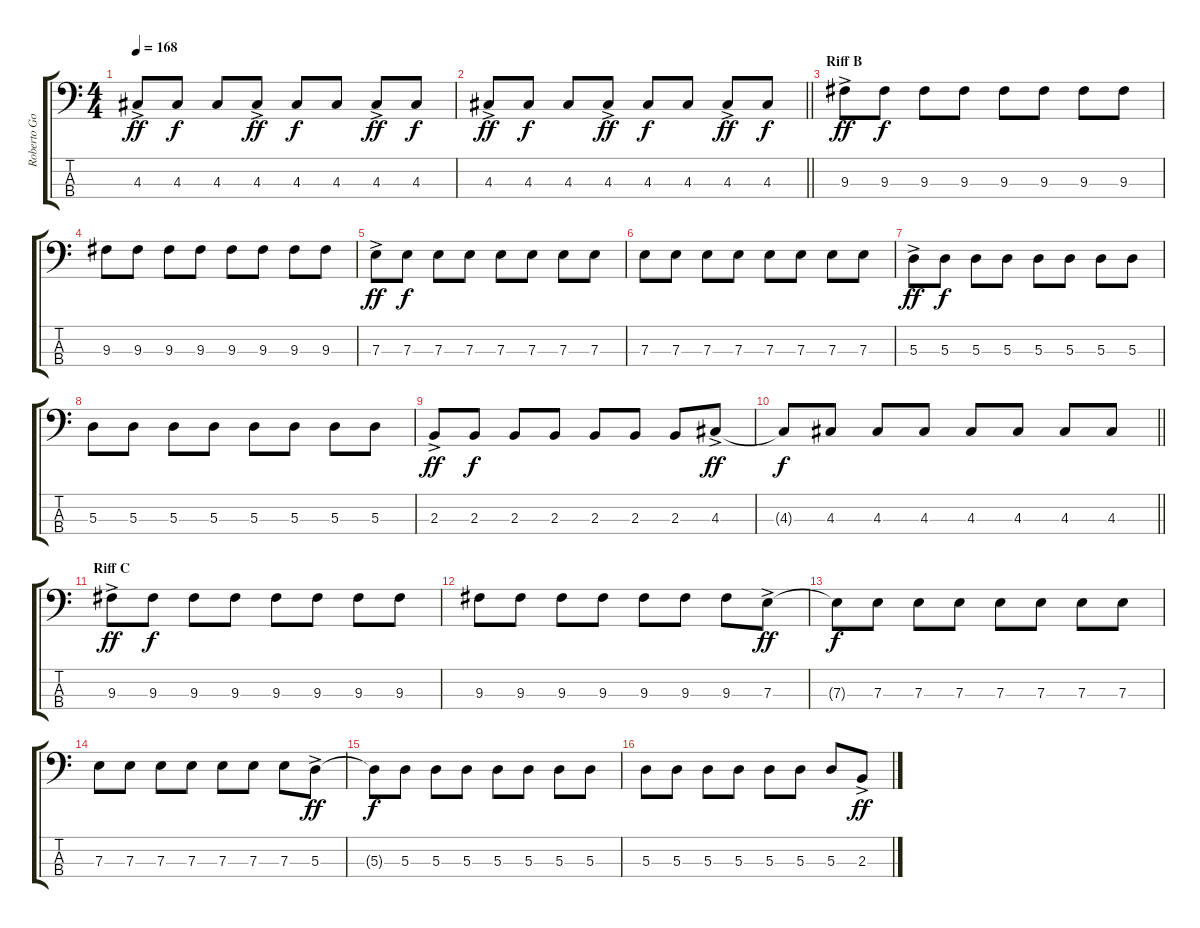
\track ("Roberto Gonzalo" "Roberto Go") {instrument electricbassfinger}
\staff {score tabs}
\tuning (G2 D2 A1 E1) {hide}
\ts (4 4)
\tempo 168
\clef f4
\ks c
4.3{ac}.8{dy ff} 4.3.8{dy f} 4.3.8 4.3{ac}.8{dy ff} 4.3.8{dy f} 4.3.8 4.3{ac}.8{dy ff} 4.3.8{dy f} |
\barLineRight lightlight
4.3{ac}.8{dy ff} 4.3.8{dy f} 4.3.8 4.3{ac}.8{dy ff} 4.3.8{dy f} 4.3.8 4.3{ac}.8{dy ff} 4.3.8{dy f} |
\section ("" "Riff B")
9.3{ac}.8{dy ff} 9.3.8{dy f} 9.3.8 9.3.8 9.3.8 9.3.8 9.3.8 9.3.8 |
9.3.8 9.3.8 9.3.8 9.3.8 9.3.8 9.3.8 9.3.8 9.3.8 |
7.3{ac}.8{dy ff} 7.3.8{dy f} 7.3.8 7.3.8 7.3.8 7.3.8 7.3.8 7.3.8 |
7.3.8 7.3.8 7.3.8 7.3.8 7.3.8 7.3.8 7.3.8 7.3.8 |
5.3{ac}.8{dy ff} 5.3.8{dy f} 5.3.8 5.3.8 5.3.8 5.3.8 5.3.8 5.3.8 |
5.3.8 5.3.8 5.3.8 5.3.8 5.3.8 5.3.8 5.3.8 5.3.8 |
2.3{ac}.8{dy ff} 2.3.8{dy f} 2.3.8 2.3.8 2.3.8 2.3.8 2.3.8 4.3{ac}.8{dy ff} |
\barLineRight lightlight
4.3{t}.8{dy f} 4.3.8 4.3.8 4.3.8 4.3.8 4.3.8 4.3.8 4.3.8 |
\section ("" "Riff C")
9.3{ac}.8{dy ff} 9.3.8{dy f} 9.3.8 9.3.8 9.3.8 9.3.8 9.3.8 9.3.8 |
9.3.8 9.3.8 9.3.8 9.3.8 9.3.8 9.3.8 9.3.8 7.3{ac}.8{dy ff} |
7.3{t}.8{dy f} 7.3.8 7.3.8 7.3.8 7.3.8 7.3.8 7.3.8 7.3.8 |
7.3.8 7.3.8 7.3.8 7.3.8 7.3.8 7.3.8 7.3.8 5.3{ac}.8{dy ff} |
5.3{t}.8{dy f} 5.3.8 5.3.8 5.3.8 5.3.8 5.3.8 5.3.8 5.3.8 |
5.3.8 5.3.8 5.3.8 5.3.8 5.3.8 5.3.8 5.3.8 2.3{ac}.8{dy ff}
